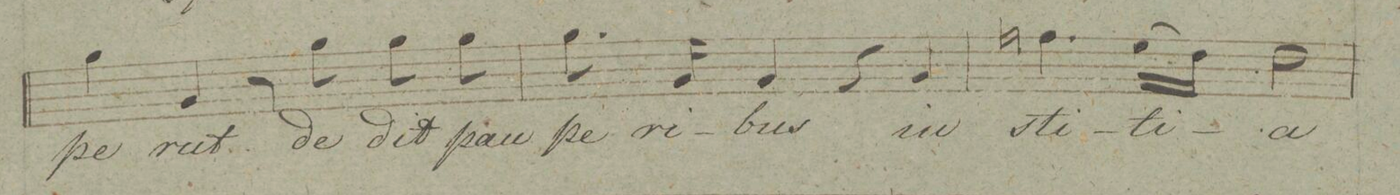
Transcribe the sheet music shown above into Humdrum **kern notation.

**kern	**text	**dynam
*I"Baſso.	*	*
*clefF4	*	*
*k[f#c#g#d#]	*	*
*met(c|)	*	*
*M2/2	*	*
4B\	-pe-	.
4BB/	-rut	.
8r	.	.
8B\	de-	.
8B\	-dit	.
8B\	pau-	.
=65	=65	=65
8.B\	-pe-	.
16BB/	-ri-	.
4BB/	-bus	.
4r	.	.
4BB/	iu-	.
=66	=66	=66
4.An\	-sti-	.
(16G#\LL	-ti-	.
16F#\JJ)	.	.
2F#\	-a	.
=67	=67	=67
*-	*-	*-
